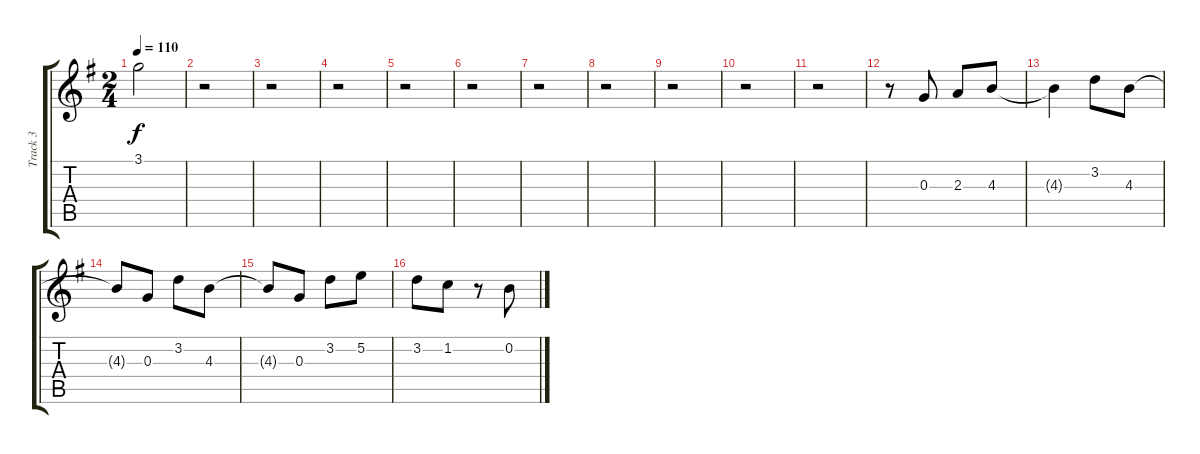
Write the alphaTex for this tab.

\track ("Track 3" "Track 3") {instrument acousticguitarnylon}
\staff {score tabs}
\tuning (E4 B3 G3 D3 A2 E2) {hide}
\ts (2 4)
\tempo 110
\clef g2
\ks g
3.1.2{dy f} |
r.2 |
r.2 |
r.2 |
r.2 |
r.2 |
r.2 |
r.2 |
r.2 |
r.2 |
r.2 |
r.8 0.3.8 2.3.8 4.3.8 |
4.3{t}.4 3.2.8 4.3.8 |
4.3{t}.8 0.3.8 3.2.8 4.3.8 |
4.3{t}.8 0.3.8 3.2.8 5.2.8 |
3.2.8 1.2.8 r.8 0.2.8
